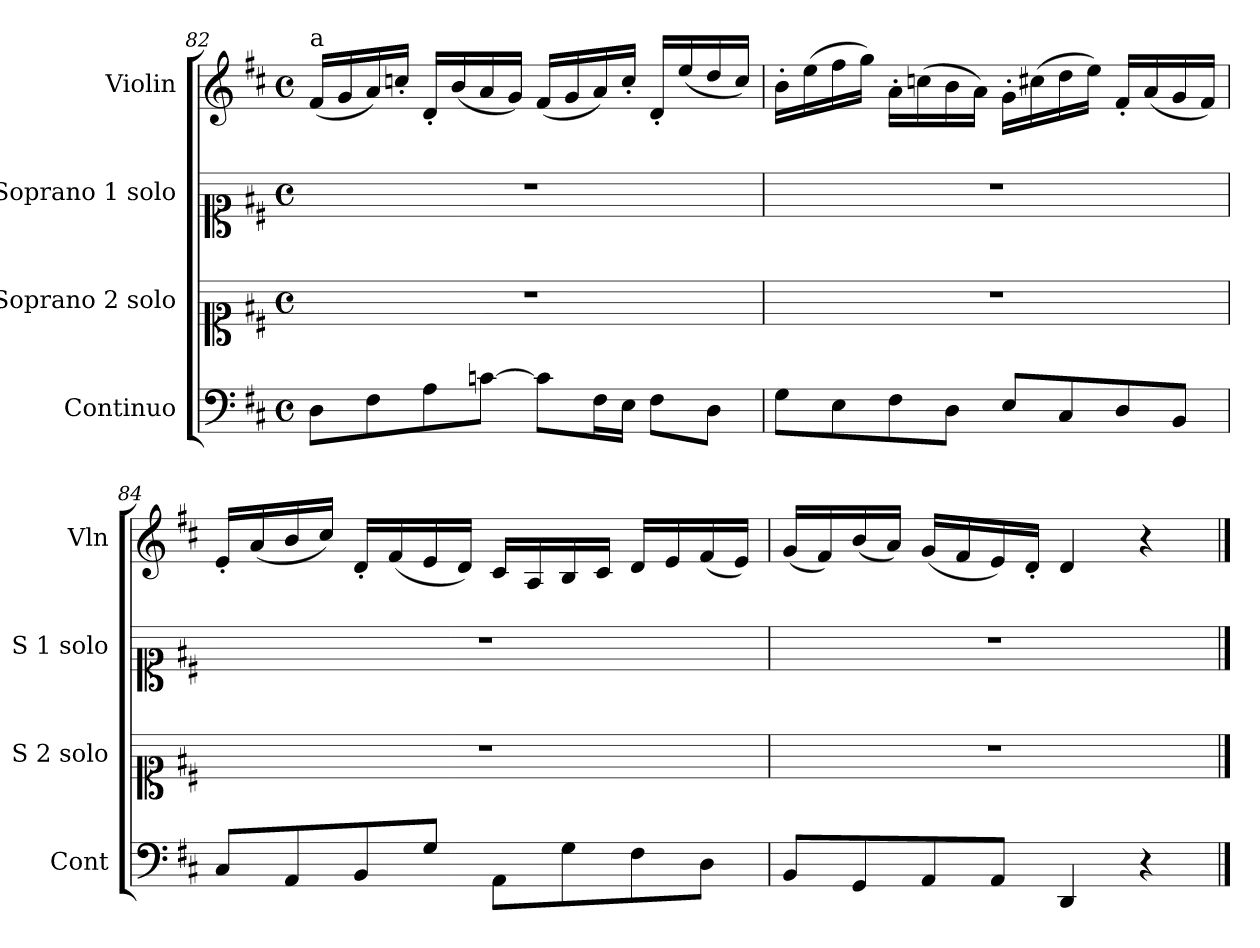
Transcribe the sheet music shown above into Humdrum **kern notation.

**kern	**kern	**kern	**kern
*part4	*part3	*part2	*part1
*staff4	*staff3	*staff2	*staff1
*I"Continuo	*I"Soprano 2 solo	*I"Soprano 1 solo	*I"Violin
*I'Cont	*I'S 2 solo	*I'S 1 solo	*I'Vln
!!LO:LB:g=z
*clefF4	*clefC1	*clefC1	*clefG2
*	*	*ITrd-7c-12	*
*k[f#c#]	*k[f#c#]	*k[f#c#]	*k[f#c#]
*M4/4	*M4/4	*M4/4	*M4/4
*met(c)	*met(c)	*met(c)	*met(c)
=82	=82	=82	=82
!	!	!	!LO:TX:a:t=a
8D\L	1r	1r	(16f#/LL
.	.	.	16g/
8F#\	.	.	16a/)
.	.	.	16ccn'/JJ
8A\	.	.	16d'/LL
.	.	.	(16b/
[8cn\J	.	.	16a/
.	.	.	16g/JJ)
8c\L]	.	.	(16f#/LL
.	.	.	16g/
16F#\L	.	.	16a/)
16E\JJ	.	.	16cc'/JJ
8F#\L	.	.	16d'/LL
.	.	.	(16ee/
8D\J	.	.	16dd/
.	.	.	16cc/JJ)
=83	=83	=83	=83
8G\L	1r	1r	16b'\LL
.	.	.	(16ee\
8E\	.	.	16ff#\
.	.	.	16gg\JJ)
8F#\	.	.	16a'\LL
.	.	.	(16ccn\
8D\J	.	.	16b\
.	.	.	16a\JJ)
8E/L	.	.	16g'\LL
.	.	.	(16cc#X\
8C#/	.	.	16dd\
.	.	.	16ee\JJ)
8D/	.	.	16f#'/LL
.	.	.	(16a/
8BB/J	.	.	16g/
.	.	.	16f#/JJ)
=84	=84	=84	=84
8C#/L	1r	1r	16e'/LL
.	.	.	(16a/
8AA/	.	.	16b/
.	.	.	16cc#/JJ)
8BB/	.	.	16d'/LL
.	.	.	(16f#/
8G/J	.	.	16e/
.	.	.	16d/JJ)
8AA\L	.	.	16c#/LL
.	.	.	16A/
8G\	.	.	16B/
.	.	.	16c#/JJ
8F#\	.	.	16d/LL
.	.	.	16e/
8D\J	.	.	(16f#/
.	.	.	16e/JJ)
=85	=85	=85	=85
8BB/L	1r	1r	(16g/LL
.	.	.	16f#/)
8GG/	.	.	(16b/
.	.	.	16a/JJ)
8AA/	.	.	(16g/LL
.	.	.	16f#/
8AA/J	.	.	16e/)
.	.	.	16d'/JJ
4DD/	.	.	4d/
4r	.	.	4r
==	==	==	==
*-	*-	*-	*-
